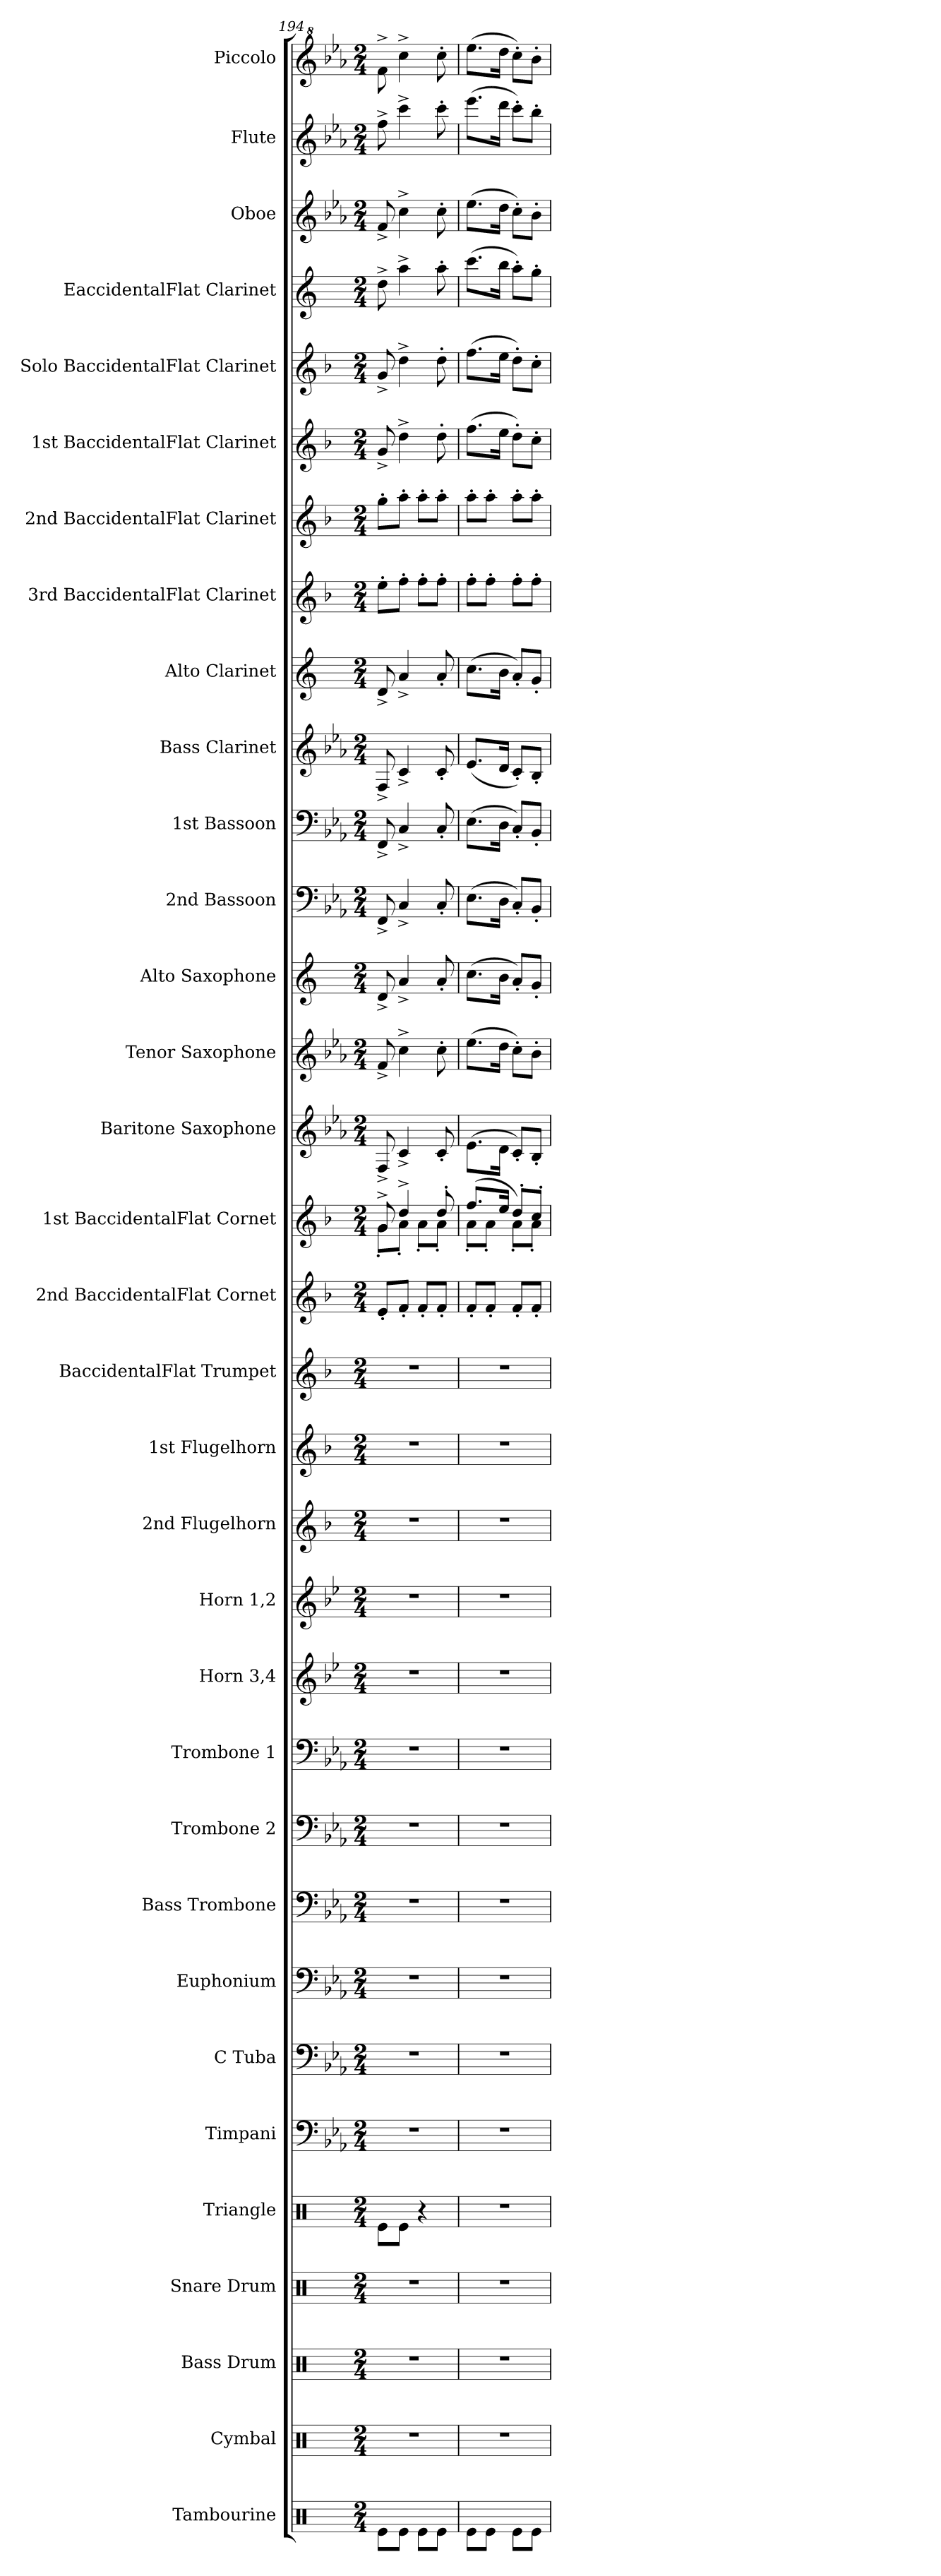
**kern	**kern	**kern	**kern	**kern	**kern	**kern	**kern	**kern	**kern	**kern	**kern	**kern	**kern	**kern	**kern	**kern	**kern	**kern	**kern	**kern	**kern	**kern	**kern	**kern	**kern	**kern	**kern	**kern	**kern	**kern	**kern	**kern
*part33	*part32	*part31	*part30	*part29	*part28	*part27	*part26	*part25	*part24	*part23	*part22	*part21	*part20	*part19	*part18	*part17	*part16	*part15	*part14	*part13	*part12	*part11	*part10	*part9	*part8	*part7	*part6	*part5	*part4	*part3	*part2	*part1
*staff33	*staff32	*staff31	*staff30	*staff29	*staff28	*staff27	*staff26	*staff25	*staff24	*staff23	*staff22	*staff21	*staff20	*staff19	*staff18	*staff17	*staff16	*staff15	*staff14	*staff13	*staff12	*staff11	*staff10	*staff9	*staff8	*staff7	*staff6	*staff5	*staff4	*staff3	*staff2	*staff1
*I"Tambourine	*I"Cymbal	*I"Bass Drum	*I"Snare Drum	*I"Triangle	*I"Timpani	*I"C Tuba	*I"Euphonium	*I"Bass Trombone	*I"Trombone 2	*I"Trombone 1	*I"Horn 3,4	*I"Horn 1,2	*I"2nd Flugelhorn	*I"1st Flugelhorn	*I"BaccidentalFlat Trumpet	*I"2nd BaccidentalFlat Cornet	*I"1st BaccidentalFlat Cornet	*I"Baritone Saxophone	*I"Tenor Saxophone	*I"Alto Saxophone	*I"2nd Bassoon	*I"1st Bassoon	*I"Bass Clarinet	*I"Alto Clarinet	*I"3rd BaccidentalFlat Clarinet	*I"2nd BaccidentalFlat Clarinet	*I"1st BaccidentalFlat Clarinet	*I"Solo BaccidentalFlat Clarinet	*I"EaccidentalFlat Clarinet	*I"Oboe	*I"Flute	*I"Piccolo
*I'Tamb.	*I'Cym.	*I'B. Dr.	*I'Sn. Dr.	*I'Trgl.	*I'Timp.	*I'C Tu.	*I'Eu.	*I'B. Trb.	*I'Trb. 2	*I'Trb. 1	*I'Hn. 3,4	*I'Hn. 1,2	*I'2nd Flghn.	*I'1st Flghn.	*I'BaccidentalFlat Tpt.	*I'2nd BaccidentalFlat Cnt.	*I'1st BaccidentalFlat Cnt.	*I'Bar. Sax.	*I'T. Sax.	*I'A. Sax.	*I'2nd Bsn.	*I'1st Bsn.	*I'B. Cl.	*I'A. Cl.	*I'3rd BaccidentalFlat Cl.	*I'2nd BaccidentalFlat Cl.	*I'1st BaccidentalFlat Cl.	*I'Solo BaccidentalFlat Cl.	*I'EaccidentalFlat Cl.	*I'Ob.	*I'Fl.	*I'Picc.
*clefX	*clefX	*clefX	*clefX	*clefX	*clefF4	*clefF4	*clefF4	*clefF4	*clefF4	*clefF4	*clefG2	*clefG2	*clefG2	*clefG2	*clefG2	*clefG2	*clefG2	*clefG2	*clefG2	*clefG2	*clefF4	*clefF4	*clefG2	*clefG2	*clefG2	*clefG2	*clefG2	*clefG2	*clefG2	*clefG2	*clefG2	*clefG^2
*	*	*	*	*	*	*	*	*	*	*	*ITrd4c7	*ITrd4c7	*ITrd1c2	*ITrd1c2	*ITrd1c2	*ITrd1c2	*ITrd1c2	*ITrd12c21	*ITrd8c14	*ITrd5c9	*	*	*ITrd8c14	*ITrd5c9	*ITrd1c2	*ITrd1c2	*ITrd1c2	*ITrd1c2	*ITrd-2c-3	*	*	*ITrd-7c-12
*k[]	*k[]	*k[]	*k[]	*k[]	*k[b-e-a-]	*k[b-e-a-]	*k[b-e-a-]	*k[b-e-a-]	*k[b-e-a-]	*k[b-e-a-]	*k[b-e-a-]	*k[b-e-a-]	*k[b-e-a-]	*k[b-e-a-]	*k[b-e-a-]	*k[b-e-a-]	*k[b-e-a-]	*k[b-e-a-]	*k[b-e-a-]	*k[b-e-a-]	*k[b-e-a-]	*k[b-e-a-]	*k[b-e-a-]	*k[b-e-a-]	*k[b-e-a-]	*k[b-e-a-]	*k[b-e-a-]	*k[b-e-a-]	*k[b-e-a-]	*k[b-e-a-]	*k[b-e-a-]	*k[b-e-a-]
*M2/4	*M2/4	*M2/4	*M2/4	*M2/4	*M2/4	*M2/4	*M2/4	*M2/4	*M2/4	*M2/4	*M2/4	*M2/4	*M2/4	*M2/4	*M2/4	*M2/4	*M2/4	*M2/4	*M2/4	*M2/4	*M2/4	*M2/4	*M2/4	*M2/4	*M2/4	*M2/4	*M2/4	*M2/4	*M2/4	*M2/4	*M2/4	*M2/4
=194	=194	=194	=194	=194	=194	=194	=194	=194	=194	=194	=194	=194	=194	=194	=194	=194	=194	=194	=194	=194	=194	=194	=194	=194	=194	=194	=194	=194	=194	=194	=194	=194
*	*	*	*	*	*	*	*	*	*	*	*	*	*	*	*	*	*^	*	*	*	*	*	*	*	*	*	*	*	*	*	*	*
8Re\L	2r	2r	2r	8Re\L	2r	2r	2r	2r	2r	2r	2r	2r	2r	2r	2r	8d'/L	8f^/	8f'\L	8FF^/	8F^/	8F^/	8FF^/	8FF^/	8FF^/	8F^/	8dd'\L	8ff'\L	8f^/	8f^/	8ff^\	8f^/	8ff^\	8fff^\
8Re\J	.	.	.	8Re\J	.	.	.	.	.	.	.	.	.	.	.	8e-'/J	4cc^/	8g'\J	4C^/	4c^\	4c^/	4C^/	4C^/	4C^/	4c^/	8ee-'\J	8gg'\J	4cc^\	4cc^\	4ccc^\	4cc^\	4ccc^\	4cccc^\
8Re\L	.	.	.	4r	.	.	.	.	.	.	.	.	.	.	.	8e-'/L	.	8g'\L	.	.	.	.	.	.	.	8ee-'\L	8gg'\L	.	.	.	.	.	.
8Re\J	.	.	.	.	.	.	.	.	.	.	.	.	.	.	.	8e-'/J	8cc'/	8g'\J	8C'/	8c'\	8c'/	8C'/	8C'/	8C'/	8c'/	8ee-'\J	8gg'\J	8cc'\	8cc'\	8ccc'\	8cc'\	8ccc'\	8cccc'\
=195	=195	=195	=195	=195	=195	=195	=195	=195	=195	=195	=195	=195	=195	=195	=195	=195	=195	=195	=195	=195	=195	=195	=195	=195	=195	=195	=195	=195	=195	=195	=195	=195	=195
8Re\L	2r	2r	2r	2r	2r	2r	2r	2r	2r	2r	2r	2r	2r	2r	2r	8e-'/L	(8.ee-/L	8g'\L	(8.E-\L	(8.e-\L	(8.e-\L	(8.E-\L	(8.E-\L	(8.E-/L	(8.e-\L	8ee-'\L	8gg'\L	(8.ee-\L	(8.ee-\L	(8.eee-\L	(8.ee-\L	(8.eee-\L	(8.eeee-\L
8Re\J	.	.	.	.	.	.	.	.	.	.	.	.	.	.	.	8e-'/J	.	8g'\J	.	.	.	.	.	.	.	8ee-'\J	8gg'\J	.	.	.	.	.	.
.	.	.	.	.	.	.	.	.	.	.	.	.	.	.	.	.	16dd/Jk	.	16D\Jk	16d\Jk	16d\Jk	16D\Jk	16D\Jk	16D/Jk	16d\Jk	.	.	16dd\Jk	16dd\Jk	16ddd\Jk	16dd\Jk	16ddd\Jk	16dddd\Jk
8Re\L	.	.	.	.	.	.	.	.	.	.	.	.	.	.	.	8e-'/L	8cc'/L)	8g'\L	8C'/L)	8c'\L)	8c'/L)	8C'/L)	8C'/L)	8C'/L)	8c'/L)	8ee-'\L	8gg'\L	8cc'\L)	8cc'\L)	8ccc'\L)	8cc'\L)	8ccc'\L)	8cccc'\L)
8Re\J	.	.	.	.	.	.	.	.	.	.	.	.	.	.	.	8e-'/J	8b-'/J	8g'\J	8BB-'/J	8B-'\J	8B-'/J	8BB-'/J	8BB-'/J	8BB-'/J	8B-'/J	8ee-'\J	8gg'\J	8b-'\J	8b-'\J	8bb-'\J	8b-'\J	8bb-'\J	8bbb-'\J
*	*	*	*	*	*	*	*	*	*	*	*	*	*	*	*	*	*v	*v	*	*	*	*	*	*	*	*	*	*	*	*	*	*	*
=	=	=	=	=	=	=	=	=	=	=	=	=	=	=	=	=	=	=	=	=	=	=	=	=	=	=	=	=	=	=	=	=
*-	*-	*-	*-	*-	*-	*-	*-	*-	*-	*-	*-	*-	*-	*-	*-	*-	*-	*-	*-	*-	*-	*-	*-	*-	*-	*-	*-	*-	*-	*-	*-	*-
